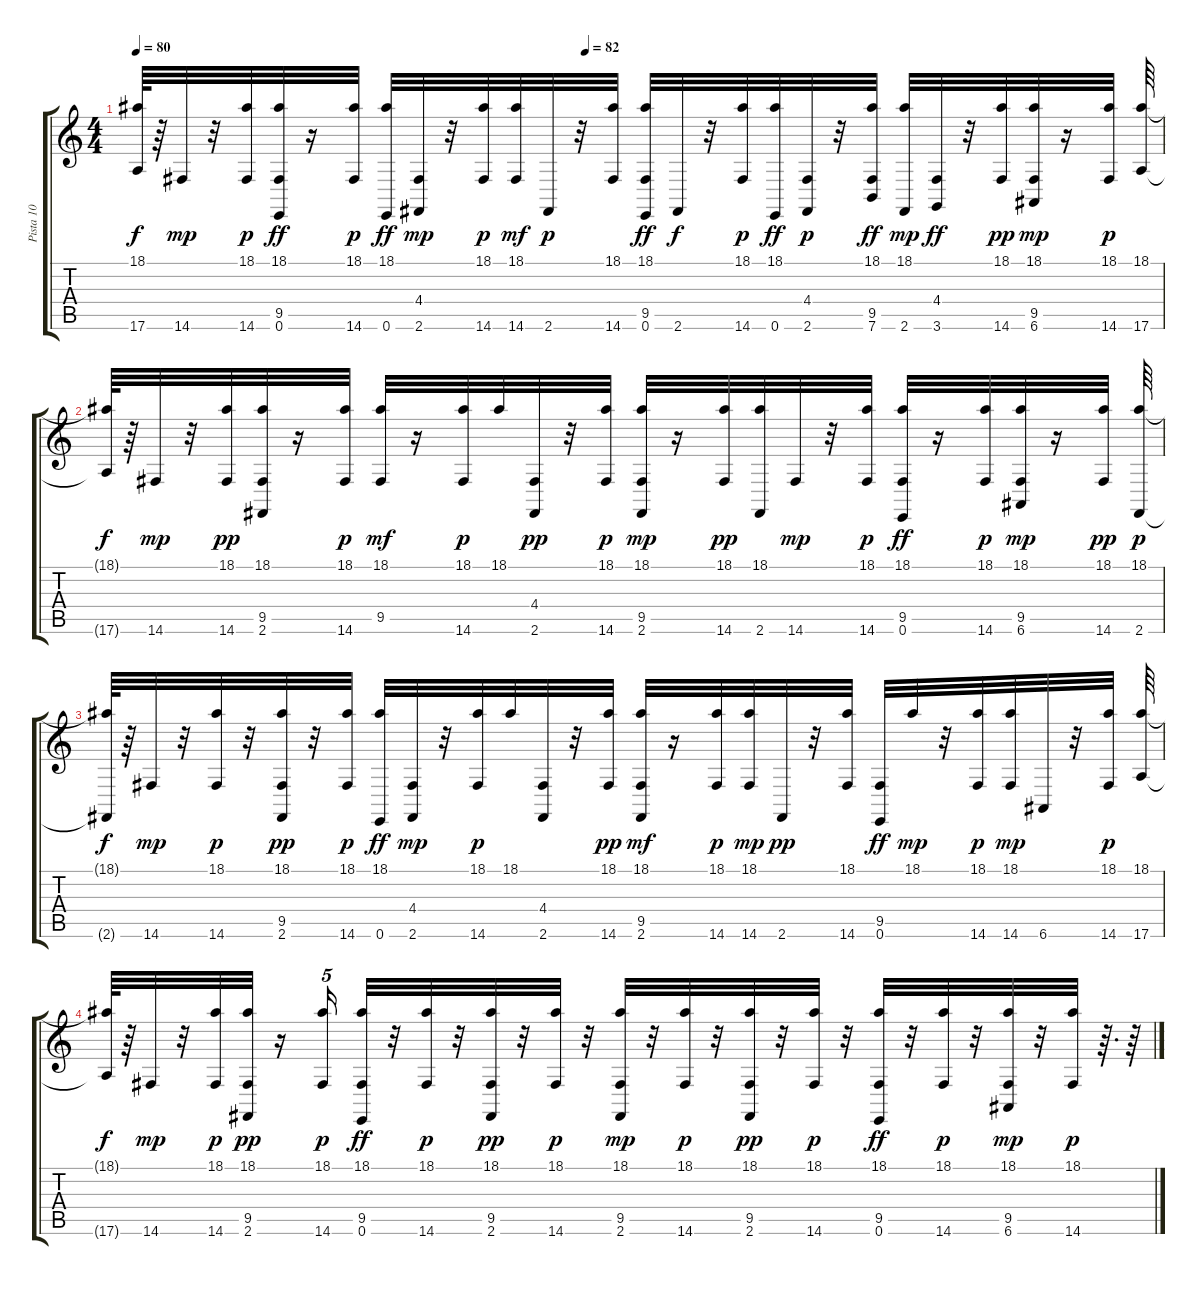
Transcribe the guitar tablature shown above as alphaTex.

\track ("Pista 10" "Pista 10") {instrument acousticgrandpiano}
\staff {score tabs}
\tuning (E4 B3 G3 D3 A2 E2) {hide}
\ts (4 4)
\tempo 80
\tempo (82 0.4375)
\clef g2
\ks c
(18.1{t} 17.6{t}).64{dy f} r.64 14.6.32{dy mp} r.32 (18.1 14.6).32{dy p} (18.1 9.5 0.6).32{dy ff} r.16 (18.1 14.6).32{dy p} (18.1 0.6).32{dy ff} (4.4 2.6).32{dy mp} r.32 (18.1 14.6).32{dy p} (18.1 14.6).32{dy mf} 2.6.32{dy p} r.32 (18.1 14.6).32 (18.1 9.5 0.6).32{dy ff} 2.6.32{dy f} r.32 (18.1 14.6).32{dy p} (18.1 0.6).32{dy ff} (4.4 2.6).32{dy p} r.32 (18.1 9.5 7.6).32{dy ff} (18.1 2.6).32{dy mp} (4.4 3.6).32{dy ff} r.32 (18.1 14.6).32{dy pp} (18.1 9.5 6.6).32{dy mp} r.16 (18.1 14.6).32{dy p} (18.1 17.6).64 |
(18.1{t} 17.6{t}).64{dy f} r.64 14.6.32{dy mp} r.32 (18.1 14.6).32{dy pp} (18.1 9.5 2.6).32 r.16 (18.1 14.6).32{dy p} (18.1 9.5).32{dy mf} r.16 (18.1 14.6).32{dy p} 18.1.32 (4.4 2.6).32{dy pp} r.32 (18.1 14.6).32{dy p} (18.1 9.5 2.6).32{dy mp} r.16 (18.1 14.6).32{dy pp} (18.1 2.6).32 14.6.32{dy mp} r.32 (18.1 14.6).32{dy p} (18.1 9.5 0.6).32{dy ff} r.16 (18.1 14.6).32{dy p} (18.1 9.5 6.6).32{dy mp} r.16 (18.1 14.6).32{dy pp} (18.1 2.6).64{dy p} |
(18.1{t} 2.6{t}).64{dy f} r.64 14.6.32{dy mp} r.32 (18.1 14.6).32{dy p} r.32 (18.1 9.5 2.6).32{dy pp} r.32 (18.1 14.6).32{dy p} (18.1 0.6).32{dy ff} (4.4 2.6).32{dy mp} r.32 (18.1 14.6).32{dy p} 18.1.32 (4.4 2.6).32 r.32 (18.1 14.6).32{dy pp} (18.1 9.5 2.6).32{dy mf} r.16 (18.1 14.6).32{dy p} (18.1 14.6).32{dy mp} 2.6.32{dy pp} r.32 (18.1 14.6).32 (9.5 0.6).32{dy ff} 18.1.32{dy mp} r.32 (18.1 14.6).32{dy p} (18.1 14.6).32{dy mp} 6.6.32 r.32 (18.1 14.6).32{dy p} (18.1 17.6).64 |
(18.1{t} 17.6{t}).64{dy f} r.64 14.6.32{dy mp} r.32 (18.1 14.6).32{dy p} (18.1 9.5 2.6).32{dy pp} r.16 (18.1 14.6).16{tu (5 4) dy p} (18.1 9.5 0.6).32{dy ff} r.32 (18.1 14.6).32{dy p} r.32 (18.1 9.5 2.6).32{dy pp} r.32 (18.1 14.6).32{dy p} r.32 (18.1 9.5 2.6).32{dy mp} r.32 (18.1 14.6).32{dy p} r.32 (18.1 9.5 2.6).32{dy pp} r.32 (18.1 14.6).32{dy p} r.32 (18.1 9.5 0.6).32{dy ff} r.32 (18.1 14.6).32{dy p} r.32 (18.1 9.5 6.6).32{dy mp} r.32 (18.1 14.6).32{dy p} r.64{d} r.64
